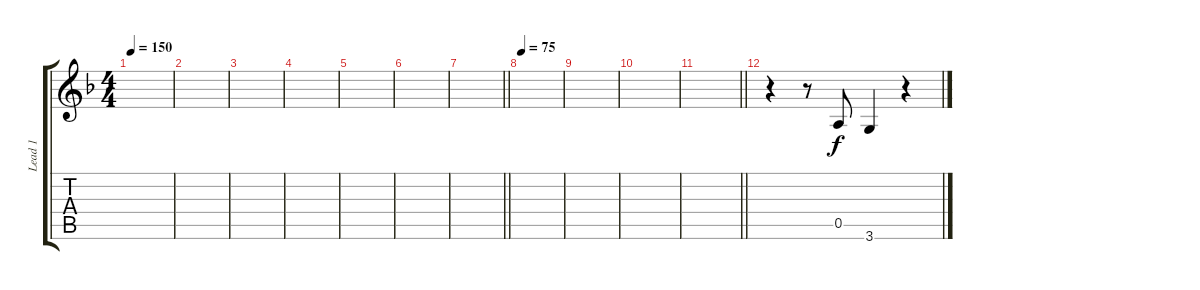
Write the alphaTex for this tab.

\track ("Lead 1" "Lead 1") {instrument distortionguitar}
\staff {score tabs}
\tuning (E4 B3 G3 D3 A2 E2) {hide}
\ts (4 4)
\tempo 150
\clef g2
\ks dminor
|
|
|
|
|
|
\barLineRight lightlight
|
\tempo 75
|
|
|
\barLineRight lightlight
|
r.4 r.8 0.5.8{volume 12 balance 8 instrument synthdrum} 3.6.4 r.4
